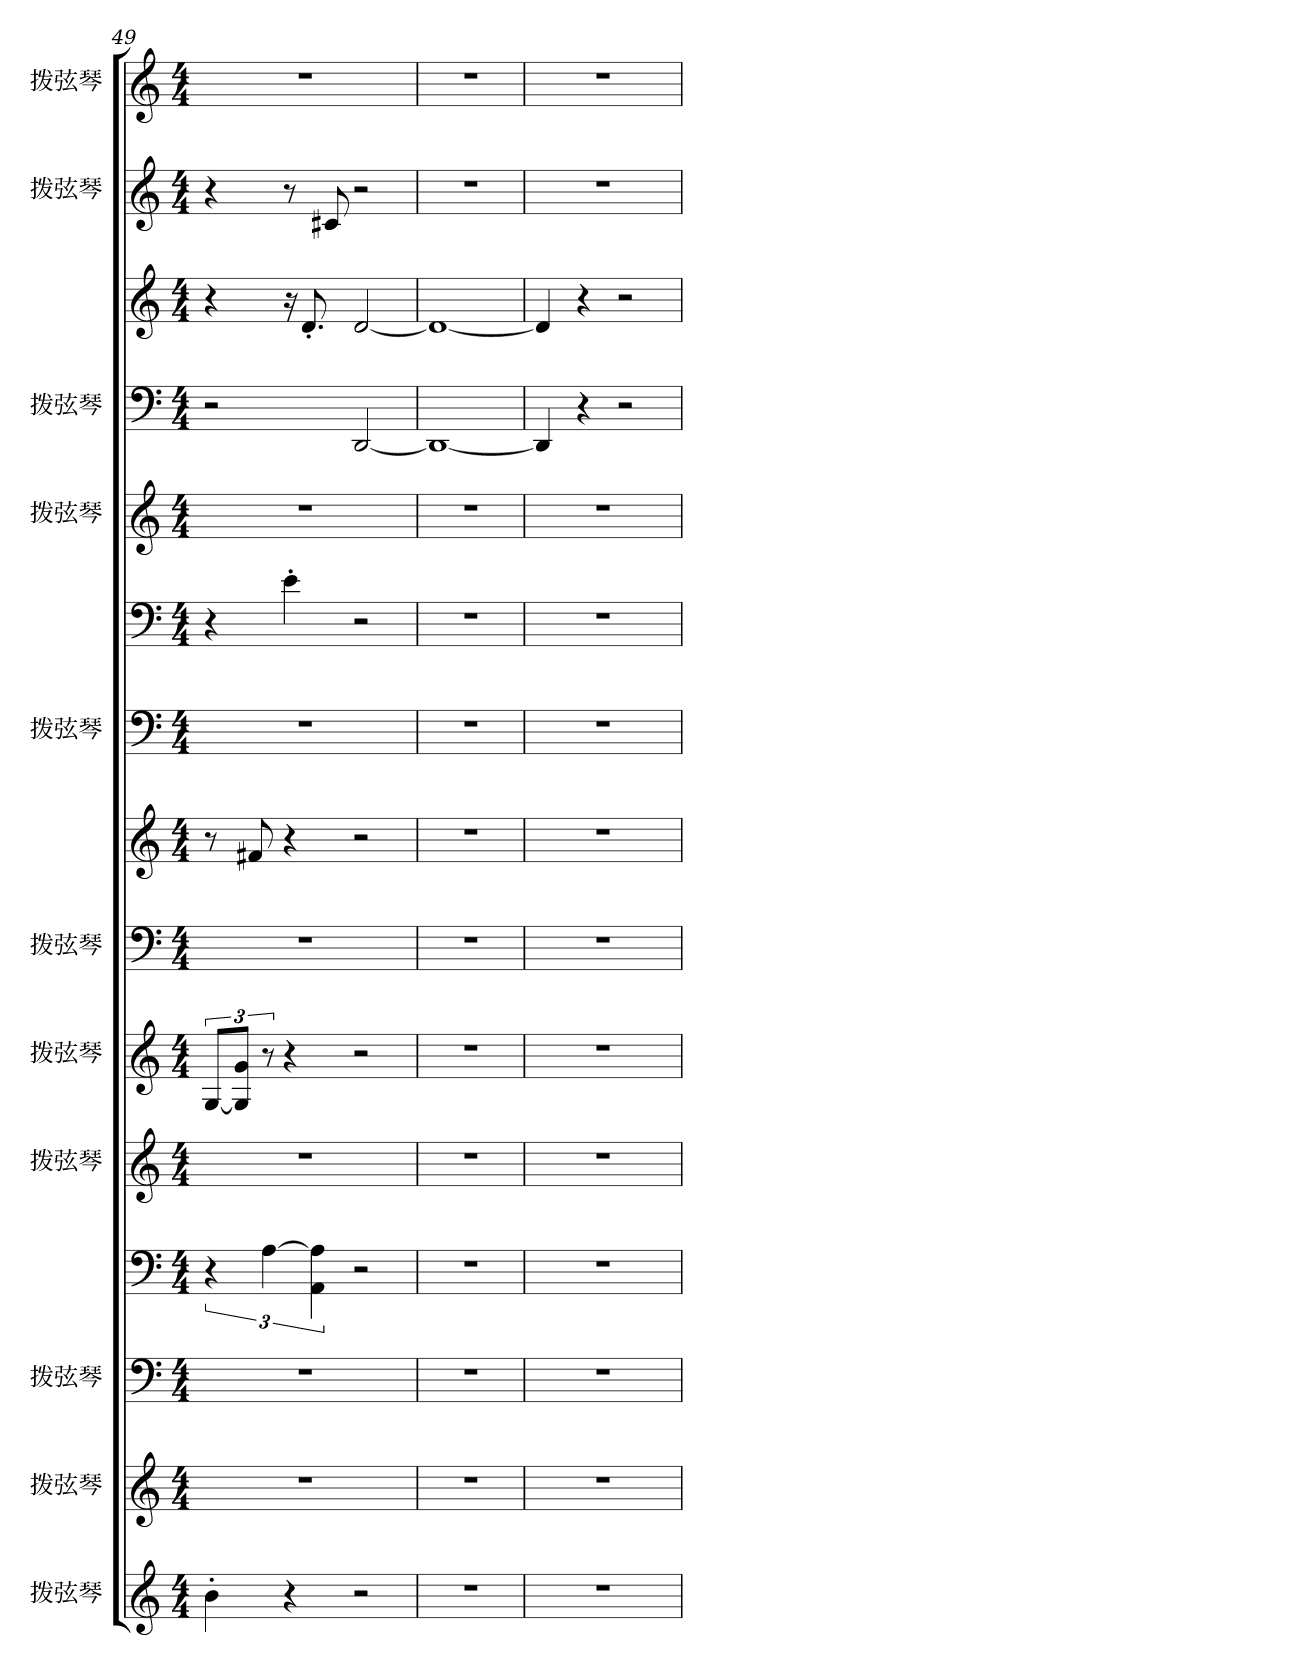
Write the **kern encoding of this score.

**kern	**kern	**kern	**kern	**kern	**kern	**kern	**kern	**kern	**kern	**kern	**kern	**kern	**kern	**kern
*part11	*part10	*part9	*part9	*part8	*part7	*part6	*part6	*part5	*part5	*part4	*part3	*part3	*part2	*part1
*staff15	*staff14	*staff13	*staff12	*staff11	*staff10	*staff9	*staff8	*staff7	*staff6	*staff5	*staff4	*staff3	*staff2	*staff1
*I"拨弦琴	*I"拨弦琴	*I"拨弦琴	*	*I"拨弦琴	*I"拨弦琴	*I"拨弦琴	*	*I"拨弦琴	*	*I"拨弦琴	*I"拨弦琴	*	*I"拨弦琴	*I"拨弦琴
*clefG2	*clefG2	*clefF4	*clefF4	*clefG2	*clefG2	*clefF4	*clefG2	*clefF4	*clefF4	*clefG2	*clefF4	*clefG2	*clefG2	*clefG2
*k[]	*k[]	*k[]	*k[]	*k[]	*k[]	*k[]	*k[]	*k[]	*k[]	*k[]	*k[]	*k[]	*k[]	*k[]
*M4/4	*M4/4	*M4/4	*M4/4	*M4/4	*M4/4	*M4/4	*M4/4	*M4/4	*M4/4	*M4/4	*M4/4	*M4/4	*M4/4	*M4/4
=49	=49	=49	=49	=49	=49	=49	=49	=49	=49	=49	=49	=49	=49	=49
4b'\	1r	1r	6r	1r	[12G/L	1r	8r	1r	4r	1r	2r	4r	4r	1r
.	.	.	.	.	12G/] 12g/J	.	.	.	.	.	.	.	.	.
.	.	.	.	.	.	.	8f#X/	.	.	.	.	.	.	.
.	.	.	[6A\	.	12r	.	.	.	.	.	.	.	.	.
4r	.	.	.	.	4r	.	4r	.	4e'\	.	.	16r	8r	.
.	.	.	.	.	.	.	.	.	.	.	.	8.d'/	.	.
.	.	.	6AA\ 6A\]	.	.	.	.	.	.	.	.	.	.	.
.	.	.	.	.	.	.	.	.	.	.	.	.	8c#X/	.
2r	.	.	2r	.	2r	.	2r	.	2r	.	[2DD/	[2d/	2r	.
=50	=50	=50	=50	=50	=50	=50	=50	=50	=50	=50	=50	=50	=50	=50
1r	1r	1r	1r	1r	1r	1r	1r	1r	1r	1r	1DD_	1d_	1r	1r
!!LO:PB:g=z
=51	=51	=51	=51	=51	=51	=51	=51	=51	=51	=51	=51	=51	=51	=51
1r	1r	1r	1r	1r	1r	1r	1r	1r	1r	1r	4DD/]	4d/]	1r	1r
.	.	.	.	.	.	.	.	.	.	.	4r	4r	.	.
.	.	.	.	.	.	.	.	.	.	.	2r	2r	.	.
=	=	=	=	=	=	=	=	=	=	=	=	=	=	=
*-	*-	*-	*-	*-	*-	*-	*-	*-	*-	*-	*-	*-	*-	*-
